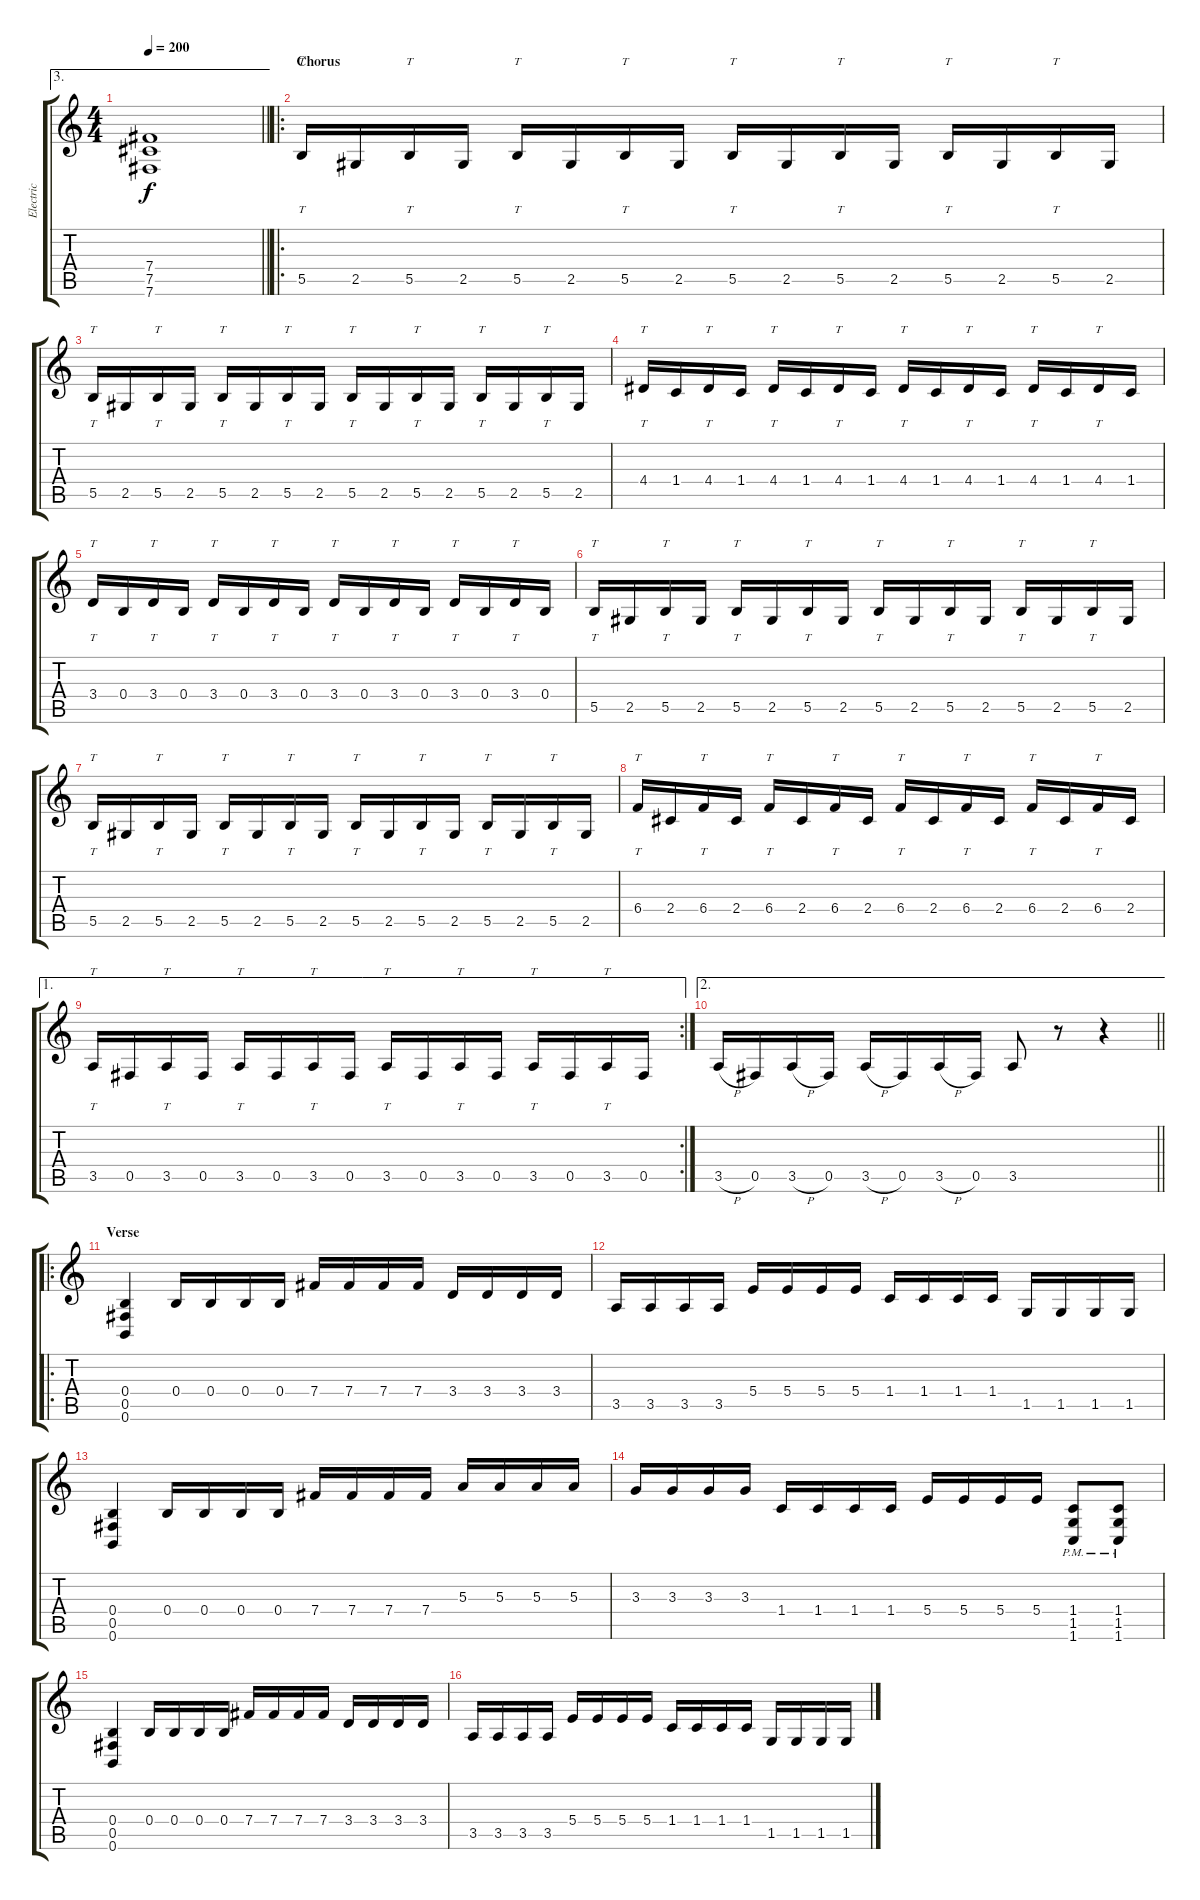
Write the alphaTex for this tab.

\track ("Electric" "Electric") {instrument distortionguitar}
\staff {score tabs}
\tuning (Db4 Ab3 E3 B2 Gb2 B1) {hide}
\ae 3
\ts (4 4)
\tempo 200
\clef g2
\barLineRight lightlight
\ks c
(7.4 7.5 7.6).1{dy f} |
\ro
\section ("" "Chorus")
5.5.16{tt} 2.5.16 5.5.16{tt} 2.5.16 5.5.16{tt} 2.5.16 5.5.16{tt} 2.5.16 5.5.16{tt} 2.5.16 5.5.16{tt} 2.5.16 5.5.16{tt} 2.5.16 5.5.16{tt} 2.5.16 |
5.5.16{tt} 2.5.16 5.5.16{tt} 2.5.16 5.5.16{tt} 2.5.16 5.5.16{tt} 2.5.16 5.5.16{tt} 2.5.16 5.5.16{tt} 2.5.16 5.5.16{tt} 2.5.16 5.5.16{tt} 2.5.16 |
4.4.16{tt} 1.4.16 4.4.16{tt} 1.4.16 4.4.16{tt} 1.4.16 4.4.16{tt} 1.4.16 4.4.16{tt} 1.4.16 4.4.16{tt} 1.4.16 4.4.16{tt} 1.4.16 4.4.16{tt} 1.4.16 |
3.4.16{tt} 0.4.16 3.4.16{tt} 0.4.16 3.4.16{tt} 0.4.16 3.4.16{tt} 0.4.16 3.4.16{tt} 0.4.16 3.4.16{tt} 0.4.16 3.4.16{tt} 0.4.16 3.4.16{tt} 0.4.16 |
5.5.16{tt} 2.5.16 5.5.16{tt} 2.5.16 5.5.16{tt} 2.5.16 5.5.16{tt} 2.5.16 5.5.16{tt} 2.5.16 5.5.16{tt} 2.5.16 5.5.16{tt} 2.5.16 5.5.16{tt} 2.5.16 |
5.5.16{tt} 2.5.16 5.5.16{tt} 2.5.16 5.5.16{tt} 2.5.16 5.5.16{tt} 2.5.16 5.5.16{tt} 2.5.16 5.5.16{tt} 2.5.16 5.5.16{tt} 2.5.16 5.5.16{tt} 2.5.16 |
6.4.16{tt} 2.4.16 6.4.16{tt} 2.4.16 6.4.16{tt} 2.4.16 6.4.16{tt} 2.4.16 6.4.16{tt} 2.4.16 6.4.16{tt} 2.4.16 6.4.16{tt} 2.4.16 6.4.16{tt} 2.4.16 |
\ae 1
\rc 2
3.5.16{tt} 0.5.16 3.5.16{tt} 0.5.16 3.5.16{tt} 0.5.16 3.5.16{tt} 0.5.16 3.5.16{tt} 0.5.16 3.5.16{tt} 0.5.16 3.5.16{tt} 0.5.16 3.5.16{tt} 0.5.16 |
\ae 2
\barLineRight lightlight
3.5{h}.16 0.5.16 3.5{h}.16 0.5.16 3.5{h}.16 0.5.16 3.5{h}.16 0.5.16 3.5.8 r.8 r.4 |
\ro
\section ("" "Verse")
(0.4 0.5 0.6).4 0.4.16 0.4.16 0.4.16 0.4.16 7.4.16 7.4.16 7.4.16 7.4.16 3.4.16 3.4.16 3.4.16 3.4.16 |
3.5.16 3.5.16 3.5.16 3.5.16 5.4.16 5.4.16 5.4.16 5.4.16 1.4.16 1.4.16 1.4.16 1.4.16 1.5.16 1.5.16 1.5.16 1.5.16 |
(0.4 0.5 0.6).4 0.4.16 0.4.16 0.4.16 0.4.16 7.4.16 7.4.16 7.4.16 7.4.16 5.3.16 5.3.16 5.3.16 5.3.16 |
3.3.16 3.3.16 3.3.16 3.3.16 1.4.16 1.4.16 1.4.16 1.4.16 5.4.16 5.4.16 5.4.16 5.4.16 (1.4{pm} 1.5{pm} 1.6{pm}).8 (1.4{pm} 1.5{pm} 1.6{pm}).8 |
(0.4 0.5 0.6).4 0.4.16 0.4.16 0.4.16 0.4.16 7.4.16 7.4.16 7.4.16 7.4.16 3.4.16 3.4.16 3.4.16 3.4.16 |
3.5.16 3.5.16 3.5.16 3.5.16 5.4.16 5.4.16 5.4.16 5.4.16 1.4.16 1.4.16 1.4.16 1.4.16 1.5.16 1.5.16 1.5.16 1.5.16
